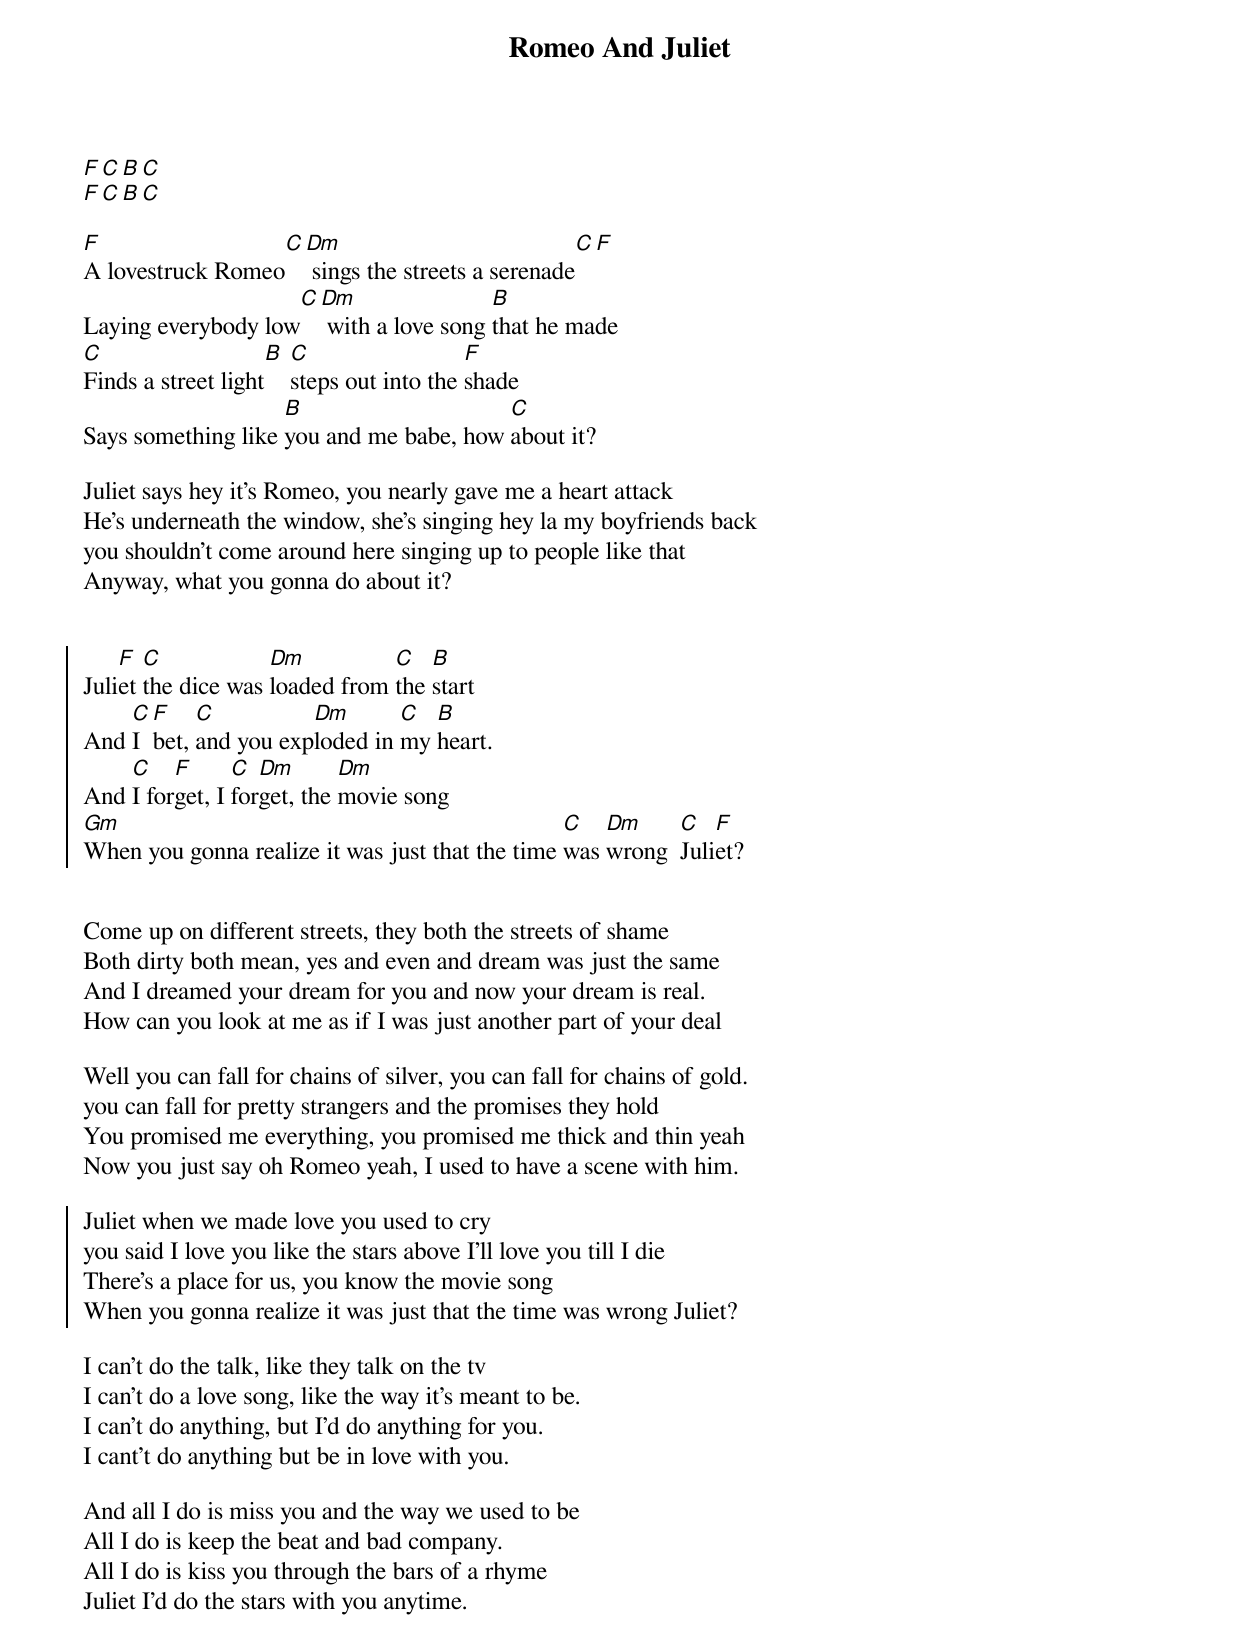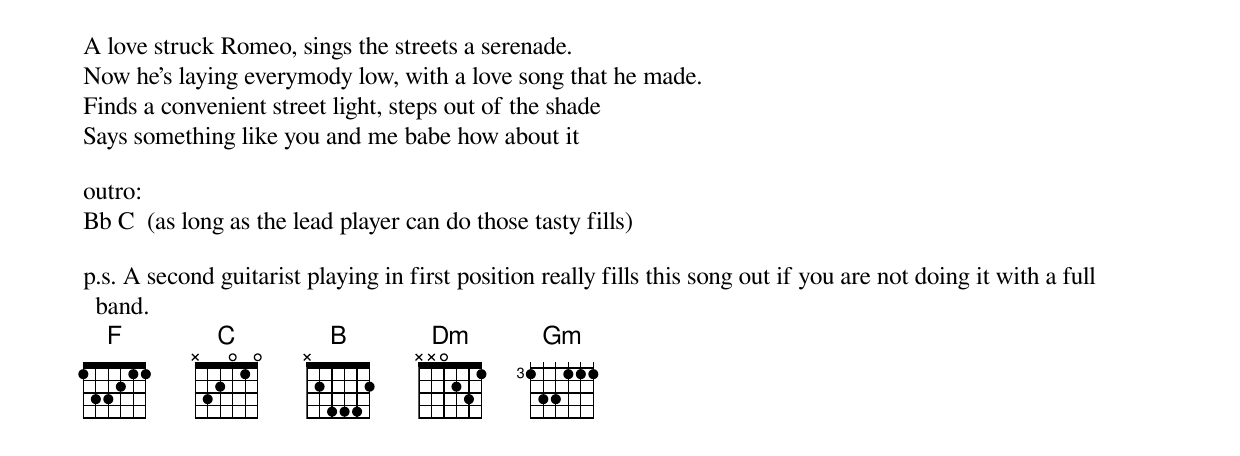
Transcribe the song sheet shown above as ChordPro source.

{title: Romeo And Juliet}

[F][C][B][C]
[F][C][B][C]

[F]A lovestruck Romeo[C][Dm] sings the streets a serenade[C][F]
Laying everybody low[C][Dm] with a love song [B]that he made
[C]Finds a street light[B] [C]steps out into the [F]shade
Says something like [B]you and me babe, how [C]about it?

Juliet says hey it's Romeo, you nearly gave me a heart attack
He's underneath the window, she's singing hey la my boyfriends back
you shouldn't come around here singing up to people like that
Anyway, what you gonna do about it?


{start_of_chorus}
Juli[F]et [C]the dice was [Dm]loaded from [C]the [B]start
And [C]I [F]bet, [C]and you exp[Dm]loded in [C]my [B]heart.
And [C]I for[F]get, I [C]for[Dm]get, the [Dm]movie song
[Gm]When you gonna realize it was just that the time [C]was [Dm]wrong  [C]Juli[F]et?
{end_of_chorus}


Come up on different streets, they both the streets of shame
Both dirty both mean, yes and even and dream was just the same
And I dreamed your dream for you and now your dream is real.
How can you look at me as if I was just another part of your deal

Well you can fall for chains of silver, you can fall for chains of gold.
you can fall for pretty strangers and the promises they hold
You promised me everything, you promised me thick and thin yeah
Now you just say oh Romeo yeah, I used to have a scene with him.

{start_of_chorus}
Juliet when we made love you used to cry
you said I love you like the stars above I'll love you till I die
There's a place for us, you know the movie song
When you gonna realize it was just that the time was wrong Juliet?
{end_of_chorus}

I can't do the talk, like they talk on the tv
I can't do a love song, like the way it's meant to be.
I can't do anything, but I'd do anything for you.
I cant't do anything but be in love with you.

And all I do is miss you and the way we used to be
All I do is keep the beat and bad company.
All I do is kiss you through the bars of a rhyme
Juliet I'd do the stars with you anytime.

A love struck Romeo, sings the streets a serenade.
Now he's laying everymody low, with a love song that he made.
Finds a convenient street light, steps out of the shade
Says something like you and me babe how about it

outro:
Bb C  (as long as the lead player can do those tasty fills)

p.s. A second guitarist playing in first position really fills this song out if you are not doing it with a full band.
